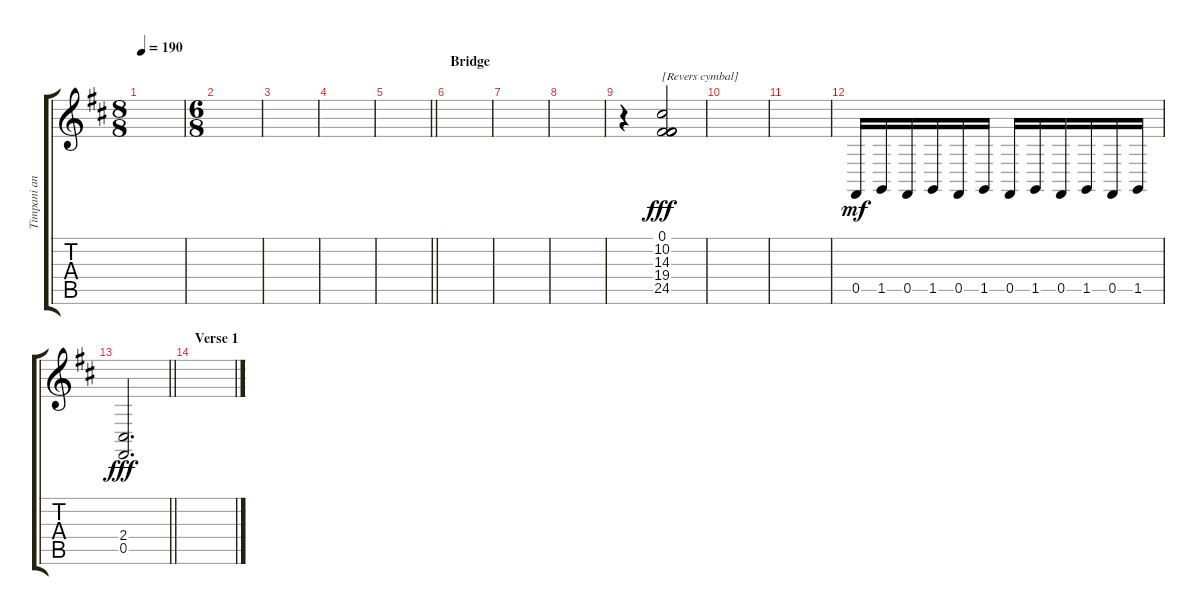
\track ("Timpani and etc." "Timpani an") {instrument timpani}
\staff {score tabs}
\tuning (Db5 Ab3 E3 B2 Gb2 B1) {hide}
\ts (8 8)
\tempo 190
\clef g2
\ks bminor
|
\ts (6 8)
|
|
|
\barLineRight lightlight
|
\section ("" "Bridge")
|
|
|
r.4{volume 16 instrument reversecymbal} (0.1 10.2 14.3 19.4 24.5).2{txt "[Revers cymbal]" dy fff} |
|
|
0.5.16{dy mf} 1.5.16 0.5.16 1.5.16 0.5.16 1.5.16 0.5.16 1.5.16 0.5.16 1.5.16 0.5.16 1.5.16 |
\barLineRight lightlight
(2.4 0.5).2{d dy fff} |
\section ("" "Verse 1")
